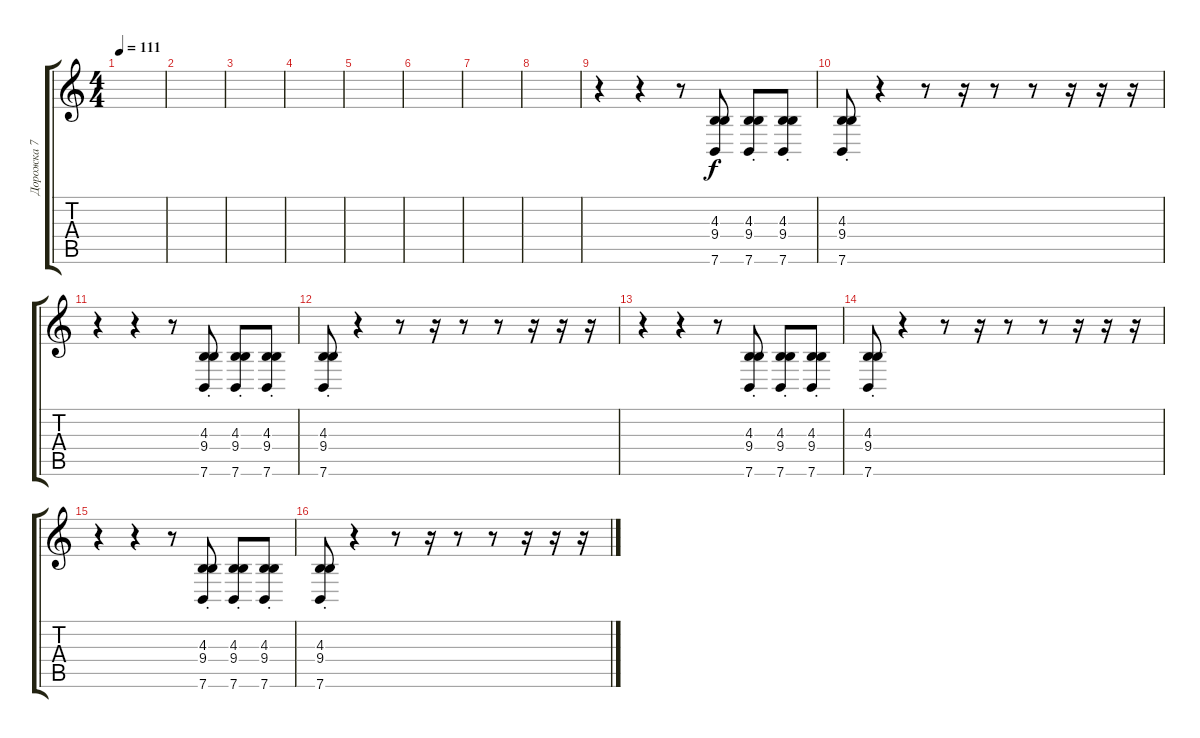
\track ("Дорожка 7" "Дорожка 7") {instrument pad3polysynth}
\staff {score tabs}
\tuning (E4 B3 G3 D3 A2 E2) {hide}
\ts (4 4)
\tempo 111
\clef g2
\ks c
|
|
|
|
|
|
|
|
r.4 r.4 r.8 (4.3{st} 9.4 7.6).8 (4.3{st} 9.4 7.6).8 (4.3{st} 9.4 7.6).8 |
(4.3{st} 9.4 7.6).8 r.4 r.8 r.16 r.8 r.8 r.16 r.16 r.16 |
r.4 r.4 r.8 (4.3{st} 9.4 7.6).8 (4.3{st} 9.4 7.6).8 (4.3{st} 9.4 7.6).8 |
(4.3{st} 9.4 7.6).8 r.4 r.8 r.16 r.8 r.8 r.16 r.16 r.16 |
r.4 r.4 r.8 (4.3{st} 9.4 7.6).8 (4.3{st} 9.4 7.6).8 (4.3{st} 9.4 7.6).8 |
(4.3{st} 9.4 7.6).8 r.4 r.8 r.16 r.8 r.8 r.16 r.16 r.16 |
r.4 r.4 r.8 (4.3{st} 9.4 7.6).8 (4.3{st} 9.4 7.6).8 (4.3{st} 9.4 7.6).8 |
(4.3{st} 9.4 7.6).8 r.4 r.8 r.16 r.8 r.8 r.16 r.16 r.16
